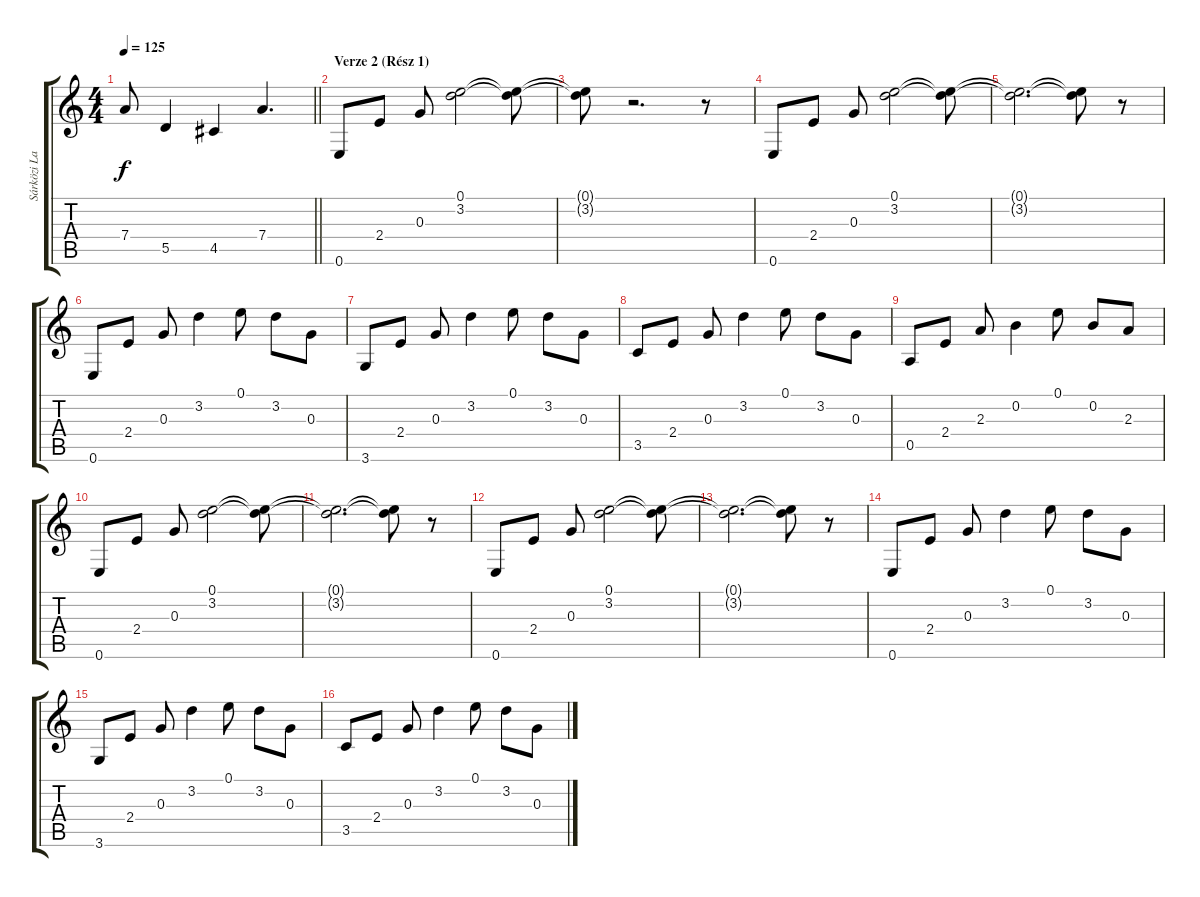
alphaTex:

\track ("Sárközi Lajos - Gitár" "Sárközi La") {instrument acousticguitarsteel}
\staff {score tabs}
\tuning (E4 B3 G3 D3 A2 E2) {hide}
\ts (4 4)
\tempo 125
\clef g2
\barLineRight lightlight
\ks c
7.4.8{dy f} 5.5.4 4.5.4 7.4.4{d} |
\section ("" "Verze 2 (Rész 1)")
0.6.8 2.4.8 0.3.8 (0.1 3.2).2 (0.1{t} 3.2{t}).8 |
(0.1{t} 3.2{t}).8 r.2{d} r.8 |
0.6.8 2.4.8 0.3.8 (0.1 3.2).2 (0.1{t} 3.2{t}).8 |
(0.1{t} 3.2{t}).2{d} (0.1{t} 3.2{t}).8 r.8 |
0.6.8 2.4.8 0.3.8 3.2.4 0.1.8 3.2.8 0.3.8 |
3.6.8 2.4.8 0.3.8 3.2.4 0.1.8 3.2.8 0.3.8 |
3.5.8 2.4.8 0.3.8 3.2.4 0.1.8 3.2.8 0.3.8 |
0.5.8 2.4.8 2.3.8 0.2.4 0.1.8 0.2.8 2.3.8 |
0.6.8 2.4.8 0.3.8 (0.1 3.2).2 (0.1{t} 3.2{t}).8 |
(0.1{t} 3.2{t}).2{d} (0.1{t} 3.2{t}).8 r.8 |
0.6.8 2.4.8 0.3.8 (0.1 3.2).2 (0.1{t} 3.2{t}).8 |
(0.1{t} 3.2{t}).2{d} (0.1{t} 3.2{t}).8 r.8 |
0.6.8 2.4.8 0.3.8 3.2.4 0.1.8 3.2.8 0.3.8 |
3.6.8 2.4.8 0.3.8 3.2.4 0.1.8 3.2.8 0.3.8 |
3.5.8 2.4.8 0.3.8 3.2.4 0.1.8 3.2.8 0.3.8
